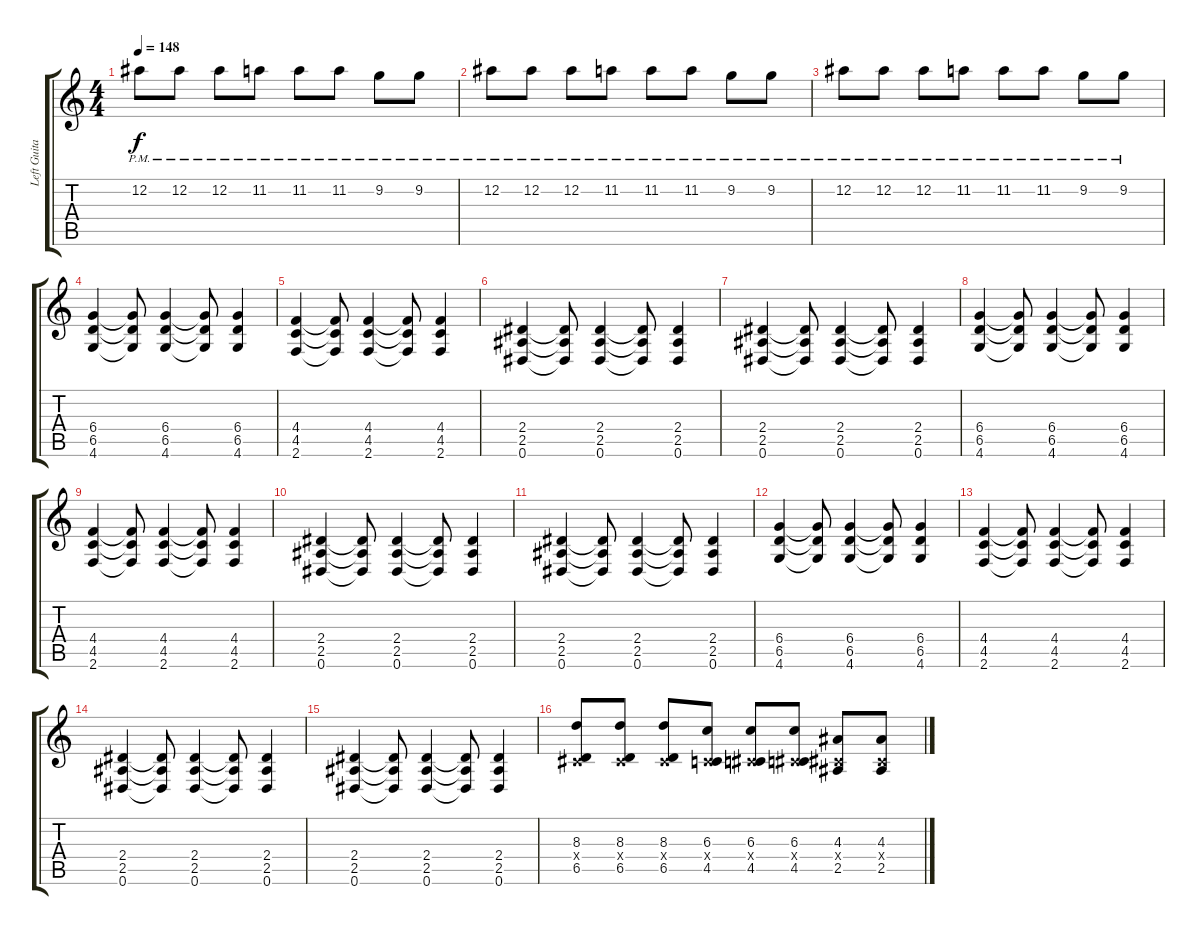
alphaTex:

\track ("Left Guitar" "Left Guita") {instrument overdrivenguitar}
\staff {score tabs}
\tuning (Eb4 Bb3 Gb3 Db3 Ab2 Eb2) {hide}
\ts (4 4)
\tempo 148
\clef g2
\ks c
12.2{pm}.8{dy f} 12.2{pm}.8 12.2{pm}.8 11.2{pm}.8 11.2{pm}.8 11.2{pm}.8 9.2{pm}.8 9.2{pm}.8 |
12.2{pm}.8 12.2{pm}.8 12.2{pm}.8 11.2{pm}.8 11.2{pm}.8 11.2{pm}.8 9.2{pm}.8 9.2{pm}.8 |
12.2{pm}.8 12.2{pm}.8 12.2{pm}.8 11.2{pm}.8 11.2{pm}.8 11.2{pm}.8 9.2{pm}.8 9.2{pm}.8 |
(6.4 6.5 4.6).4 (6.4{t} 6.5{t} 4.6{t}).8 (6.4 6.5 4.6).4 (6.4{t} 6.5{t} 4.6{t}).8 (6.4 6.5 4.6).4 |
(4.4 4.5 2.6).4 (4.4{t} 4.5{t} 2.6{t}).8 (4.4 4.5 2.6).4 (4.4{t} 4.5{t} 2.6{t}).8 (4.4 4.5 2.6).4 |
(2.4 2.5 0.6).4 (2.4{t} 2.5{t} 0.6{t}).8 (2.4 2.5 0.6).4 (2.4{t} 2.5{t} 0.6{t}).8 (2.4 2.5 0.6).4 |
(2.4 2.5 0.6).4 (2.4{t} 2.5{t} 0.6{t}).8 (2.4 2.5 0.6).4 (2.4{t} 2.5{t} 0.6{t}).8 (2.4 2.5 0.6).4 |
(6.4 6.5 4.6).4 (6.4{t} 6.5{t} 4.6{t}).8 (6.4 6.5 4.6).4 (6.4{t} 6.5{t} 4.6{t}).8 (6.4 6.5 4.6).4 |
(4.4 4.5 2.6).4 (4.4{t} 4.5{t} 2.6{t}).8 (4.4 4.5 2.6).4 (4.4{t} 4.5{t} 2.6{t}).8 (4.4 4.5 2.6).4 |
(2.4 2.5 0.6).4 (2.4{t} 2.5{t} 0.6{t}).8 (2.4 2.5 0.6).4 (2.4{t} 2.5{t} 0.6{t}).8 (2.4 2.5 0.6).4 |
(2.4 2.5 0.6).4 (2.4{t} 2.5{t} 0.6{t}).8 (2.4 2.5 0.6).4 (2.4{t} 2.5{t} 0.6{t}).8 (2.4 2.5 0.6).4 |
(6.4 6.5 4.6).4 (6.4{t} 6.5{t} 4.6{t}).8 (6.4 6.5 4.6).4 (6.4{t} 6.5{t} 4.6{t}).8 (6.4 6.5 4.6).4 |
(4.4 4.5 2.6).4 (4.4{t} 4.5{t} 2.6{t}).8 (4.4 4.5 2.6).4 (4.4{t} 4.5{t} 2.6{t}).8 (4.4 4.5 2.6).4 |
(2.4 2.5 0.6).4 (2.4{t} 2.5{t} 0.6{t}).8 (2.4 2.5 0.6).4 (2.4{t} 2.5{t} 0.6{t}).8 (2.4 2.5 0.6).4 |
(2.4 2.5 0.6).4 (2.4{t} 2.5{t} 0.6{t}).8 (2.4 2.5 0.6).4 (2.4{t} 2.5{t} 0.6{t}).8 (2.4 2.5 0.6).4 |
(8.3 0.4{x} 6.5).8 (8.3 0.4{x} 6.5).8 (8.3 0.4{x} 6.5).8 (6.3 0.4{x} 4.5).8 (6.3 0.4{x} 4.5).8 (6.3 0.4{x} 4.5).8 (4.3 0.4{x} 2.5).8 (4.3 0.4{x} 2.5).8
